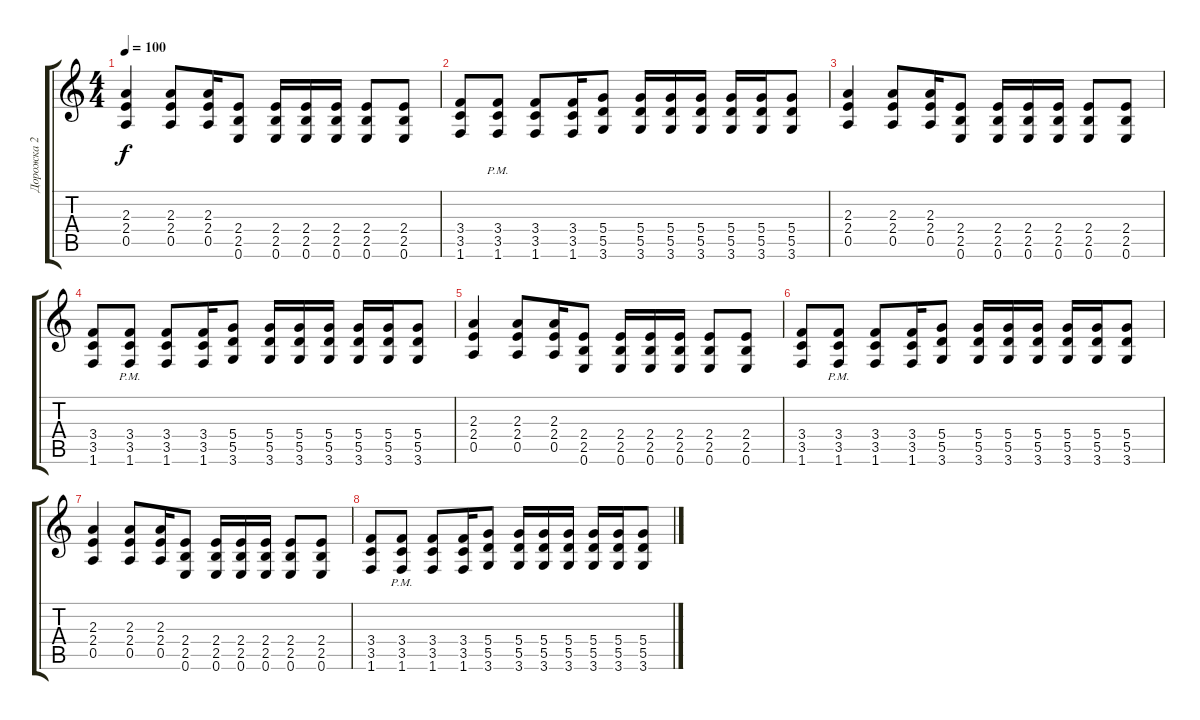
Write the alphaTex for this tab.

\track ("Дорожка 2" "Дорожка 2") {instrument distortionguitar}
\staff {score tabs}
\tuning (E4 B3 G3 D3 A2 E2) {hide}
\ts (4 4)
\tempo 100
\clef g2
\ks c
(2.3 2.4 0.5).4{dy f} (2.3 2.4 0.5).8 (2.3 2.4 0.5).16 (2.4 2.5 0.6).8 (2.4 2.5 0.6).16 (2.4 2.5 0.6).16 (2.4 2.5 0.6).16 (2.4 2.5 0.6).8 (2.4 2.5 0.6).8 |
(3.4 3.5 1.6).8 (3.4{pm} 3.5{pm} 1.6{pm}).8 (3.4 3.5 1.6).8 (3.4 3.5 1.6).16 (5.4 5.5 3.6).8 (5.4 5.5 3.6).16 (5.4 5.5 3.6).16 (5.4 5.5 3.6).16 (5.4 5.5 3.6).16 (5.4 5.5 3.6).16 (5.4 5.5 3.6).8 |
(2.3 2.4 0.5).4 (2.3 2.4 0.5).8 (2.3 2.4 0.5).16 (2.4 2.5 0.6).8 (2.4 2.5 0.6).16 (2.4 2.5 0.6).16 (2.4 2.5 0.6).16 (2.4 2.5 0.6).8 (2.4 2.5 0.6).8 |
(3.4 3.5 1.6).8 (3.4{pm} 3.5{pm} 1.6{pm}).8 (3.4 3.5 1.6).8 (3.4 3.5 1.6).16 (5.4 5.5 3.6).8 (5.4 5.5 3.6).16 (5.4 5.5 3.6).16 (5.4 5.5 3.6).16 (5.4 5.5 3.6).16 (5.4 5.5 3.6).16 (5.4 5.5 3.6).8 |
(2.3 2.4 0.5).4 (2.3 2.4 0.5).8 (2.3 2.4 0.5).16 (2.4 2.5 0.6).8 (2.4 2.5 0.6).16 (2.4 2.5 0.6).16 (2.4 2.5 0.6).16 (2.4 2.5 0.6).8 (2.4 2.5 0.6).8 |
(3.4 3.5 1.6).8 (3.4{pm} 3.5{pm} 1.6{pm}).8 (3.4 3.5 1.6).8 (3.4 3.5 1.6).16 (5.4 5.5 3.6).8 (5.4 5.5 3.6).16 (5.4 5.5 3.6).16 (5.4 5.5 3.6).16 (5.4 5.5 3.6).16 (5.4 5.5 3.6).16 (5.4 5.5 3.6).8 |
(2.3 2.4 0.5).4 (2.3 2.4 0.5).8 (2.3 2.4 0.5).16 (2.4 2.5 0.6).8 (2.4 2.5 0.6).16 (2.4 2.5 0.6).16 (2.4 2.5 0.6).16 (2.4 2.5 0.6).8 (2.4 2.5 0.6).8 |
(3.4 3.5 1.6).8 (3.4{pm} 3.5{pm} 1.6{pm}).8 (3.4 3.5 1.6).8 (3.4 3.5 1.6).16 (5.4 5.5 3.6).8 (5.4 5.5 3.6).16 (5.4 5.5 3.6).16 (5.4 5.5 3.6).16 (5.4 5.5 3.6).16 (5.4 5.5 3.6).16 (5.4 5.5 3.6).8
